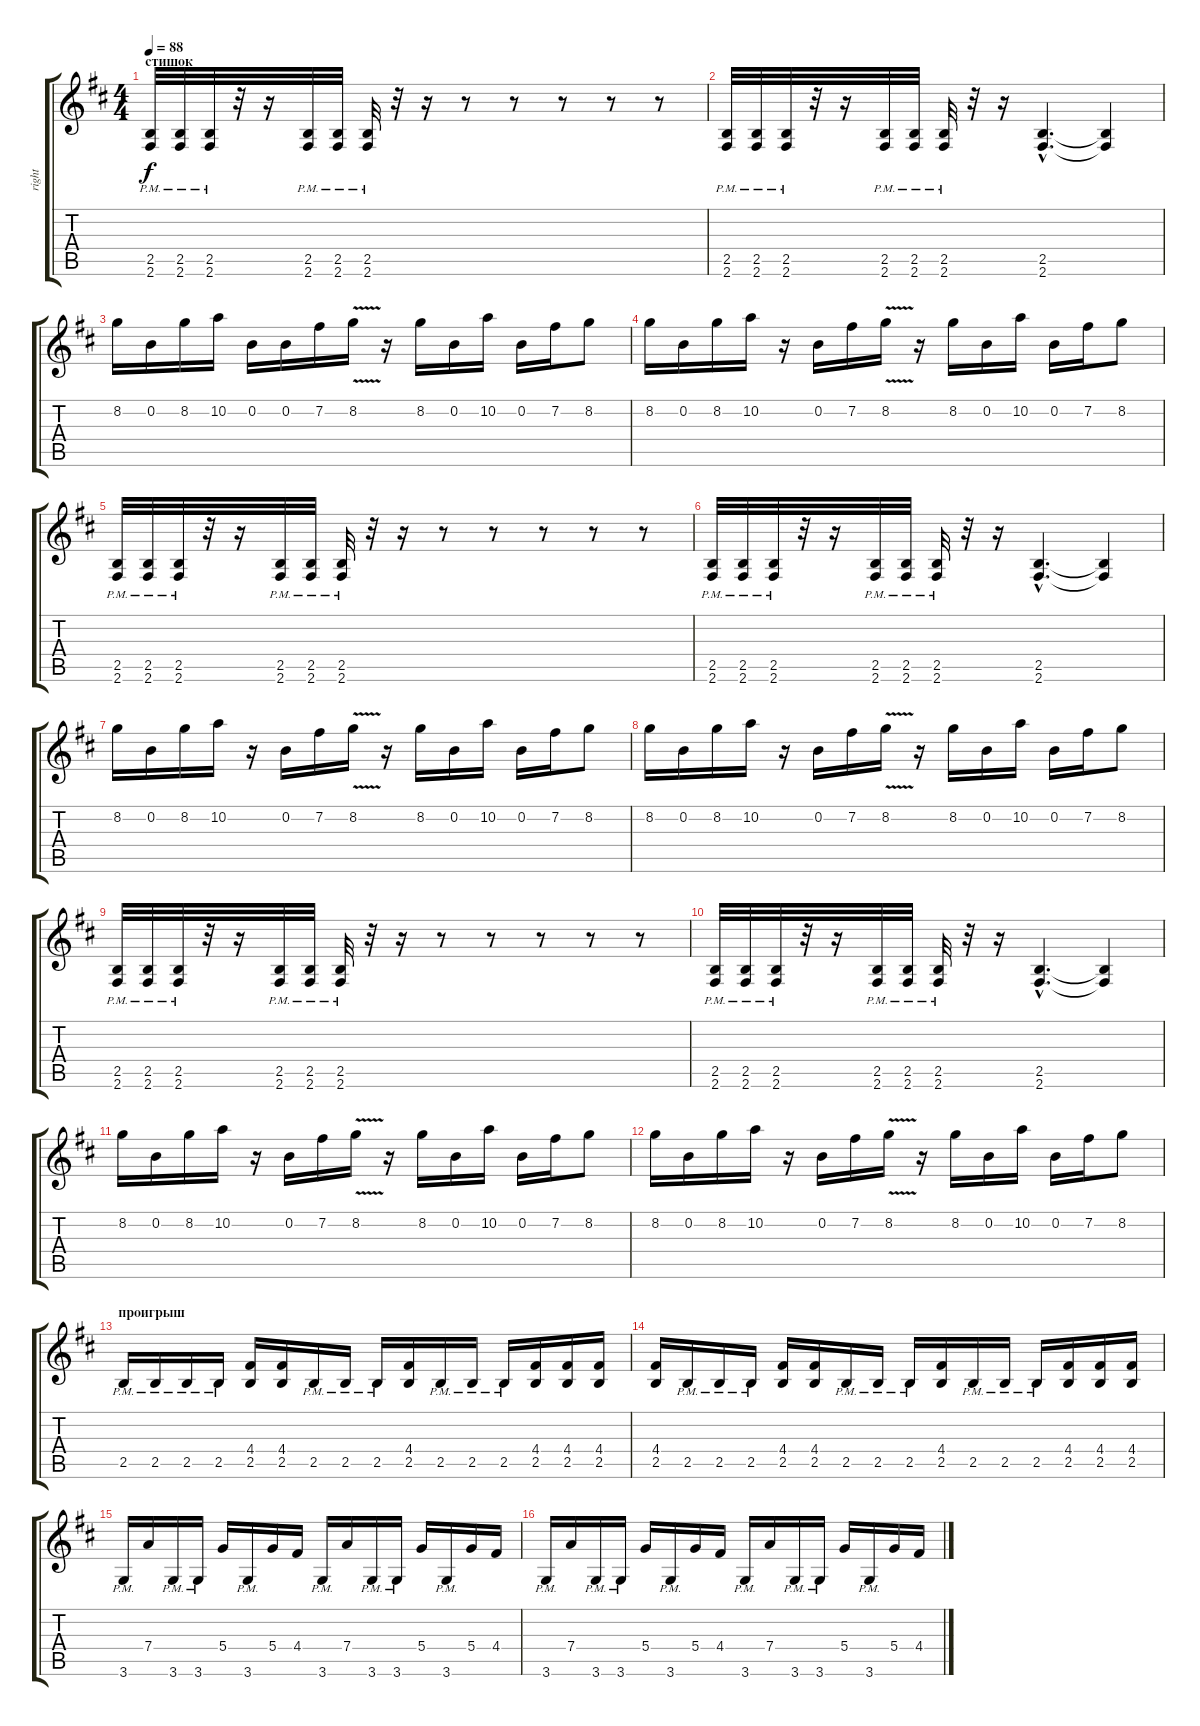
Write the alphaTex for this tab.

\track ("right" "right") {instrument distortionguitar}
\staff {score tabs}
\tuning (E4 B3 G3 D3 A2 E2) {hide}
\ts (4 4)
\section ("" "стишок")
\tempo 88
\clef g2
\ks bminor
(2.5{pm} 2.6{pm}).32{dy f instrument distortionguitar} (2.5{pm} 2.6{pm}).32 (2.5{pm} 2.6{pm}).32 r.32 r.16 (2.5{pm} 2.6{pm}).32 (2.5{pm} 2.6{pm}).32 (2.5{pm} 2.6{pm}).32 r.32 r.16 r.8 r.8 r.8 r.8 r.8 |
(2.5{pm} 2.6{pm}).32 (2.5{pm} 2.6{pm}).32 (2.5{pm} 2.6{pm}).32 r.32 r.16 (2.5{pm} 2.6{pm}).32 (2.5{pm} 2.6{pm}).32 (2.5{pm} 2.6{pm}).32 r.32 r.16 (2.5{hac} 2.6{hac}).4{d} (2.5{t} 2.6{t}).4 |
8.2.16 0.2.16 8.2.16 10.2.16 0.2.16 0.2.16 7.2.16 8.2{v}.16 r.16 8.2.16 0.2.16 10.2.16 0.2.16 7.2.16 8.2.8 |
8.2.16 0.2.16 8.2.16 10.2.16 r.16 0.2.16 7.2.16 8.2{v}.16 r.16 8.2.16 0.2.16 10.2.16 0.2.16 7.2.16 8.2.8 |
(2.5{pm} 2.6{pm}).32 (2.5{pm} 2.6{pm}).32 (2.5{pm} 2.6{pm}).32 r.32 r.16 (2.5{pm} 2.6{pm}).32 (2.5{pm} 2.6{pm}).32 (2.5{pm} 2.6{pm}).32 r.32 r.16 r.8 r.8 r.8 r.8 r.8 |
(2.5{pm} 2.6{pm}).32 (2.5{pm} 2.6{pm}).32 (2.5{pm} 2.6{pm}).32 r.32 r.16 (2.5{pm} 2.6{pm}).32 (2.5{pm} 2.6{pm}).32 (2.5{pm} 2.6{pm}).32 r.32 r.16 (2.5{hac} 2.6{hac}).4{d} (2.5{t} 2.6{t}).4 |
8.2.16 0.2.16 8.2.16 10.2.16 r.16 0.2.16 7.2.16 8.2{v}.16 r.16 8.2.16 0.2.16 10.2.16 0.2.16 7.2.16 8.2.8 |
8.2.16 0.2.16 8.2.16 10.2.16 r.16 0.2.16 7.2.16 8.2{v}.16 r.16 8.2.16 0.2.16 10.2.16 0.2.16 7.2.16 8.2.8 |
(2.5{pm} 2.6{pm}).32 (2.5{pm} 2.6{pm}).32 (2.5{pm} 2.6{pm}).32 r.32 r.16 (2.5{pm} 2.6{pm}).32 (2.5{pm} 2.6{pm}).32 (2.5{pm} 2.6{pm}).32 r.32 r.16 r.8 r.8 r.8 r.8 r.8 |
(2.5{pm} 2.6{pm}).32 (2.5{pm} 2.6{pm}).32 (2.5{pm} 2.6{pm}).32 r.32 r.16 (2.5{pm} 2.6{pm}).32 (2.5{pm} 2.6{pm}).32 (2.5{pm} 2.6{pm}).32 r.32 r.16 (2.5{hac} 2.6{hac}).4{d} (2.5{t} 2.6{t}).4 |
8.2.16 0.2.16 8.2.16 10.2.16 r.16 0.2.16 7.2.16 8.2{v}.16 r.16 8.2.16 0.2.16 10.2.16 0.2.16 7.2.16 8.2.8 |
8.2.16 0.2.16 8.2.16 10.2.16 r.16 0.2.16 7.2.16 8.2{v}.16 r.16 8.2.16 0.2.16 10.2.16 0.2.16 7.2.16 8.2.8 |
\section ("" "проигрыш")
2.5{pm}.16 2.5{pm}.16 2.5{pm}.16 2.5{pm}.16 (4.4 2.5).16 (4.4 2.5).16 2.5{pm}.16 2.5{pm}.16 2.5{pm}.16 (4.4 2.5).16 2.5{pm}.16 2.5{pm}.16 2.5{pm}.16 (4.4 2.5).16 (4.4 2.5).16 (4.4 2.5).16 |
(4.4 2.5).16 2.5{pm}.16 2.5{pm}.16 2.5{pm}.16 (4.4 2.5).16 (4.4 2.5).16 2.5{pm}.16 2.5{pm}.16 2.5{pm}.16 (4.4 2.5).16 2.5{pm}.16 2.5{pm}.16 2.5{pm}.16 (4.4 2.5).16 (4.4 2.5).16 (4.4 2.5).16 |
3.6{pm}.16 7.4.16 3.6{pm}.16 3.6{pm}.16 5.4.16 3.6{pm}.16 5.4.16 4.4.16 3.6{pm}.16 7.4.16 3.6{pm}.16 3.6{pm}.16 5.4.16 3.6{pm}.16 5.4.16 4.4.16 |
3.6{pm}.16 7.4.16 3.6{pm}.16 3.6{pm}.16 5.4.16 3.6{pm}.16 5.4.16 4.4.16 3.6{pm}.16 7.4.16 3.6{pm}.16 3.6{pm}.16 5.4.16 3.6{pm}.16 5.4.16 4.4.16
